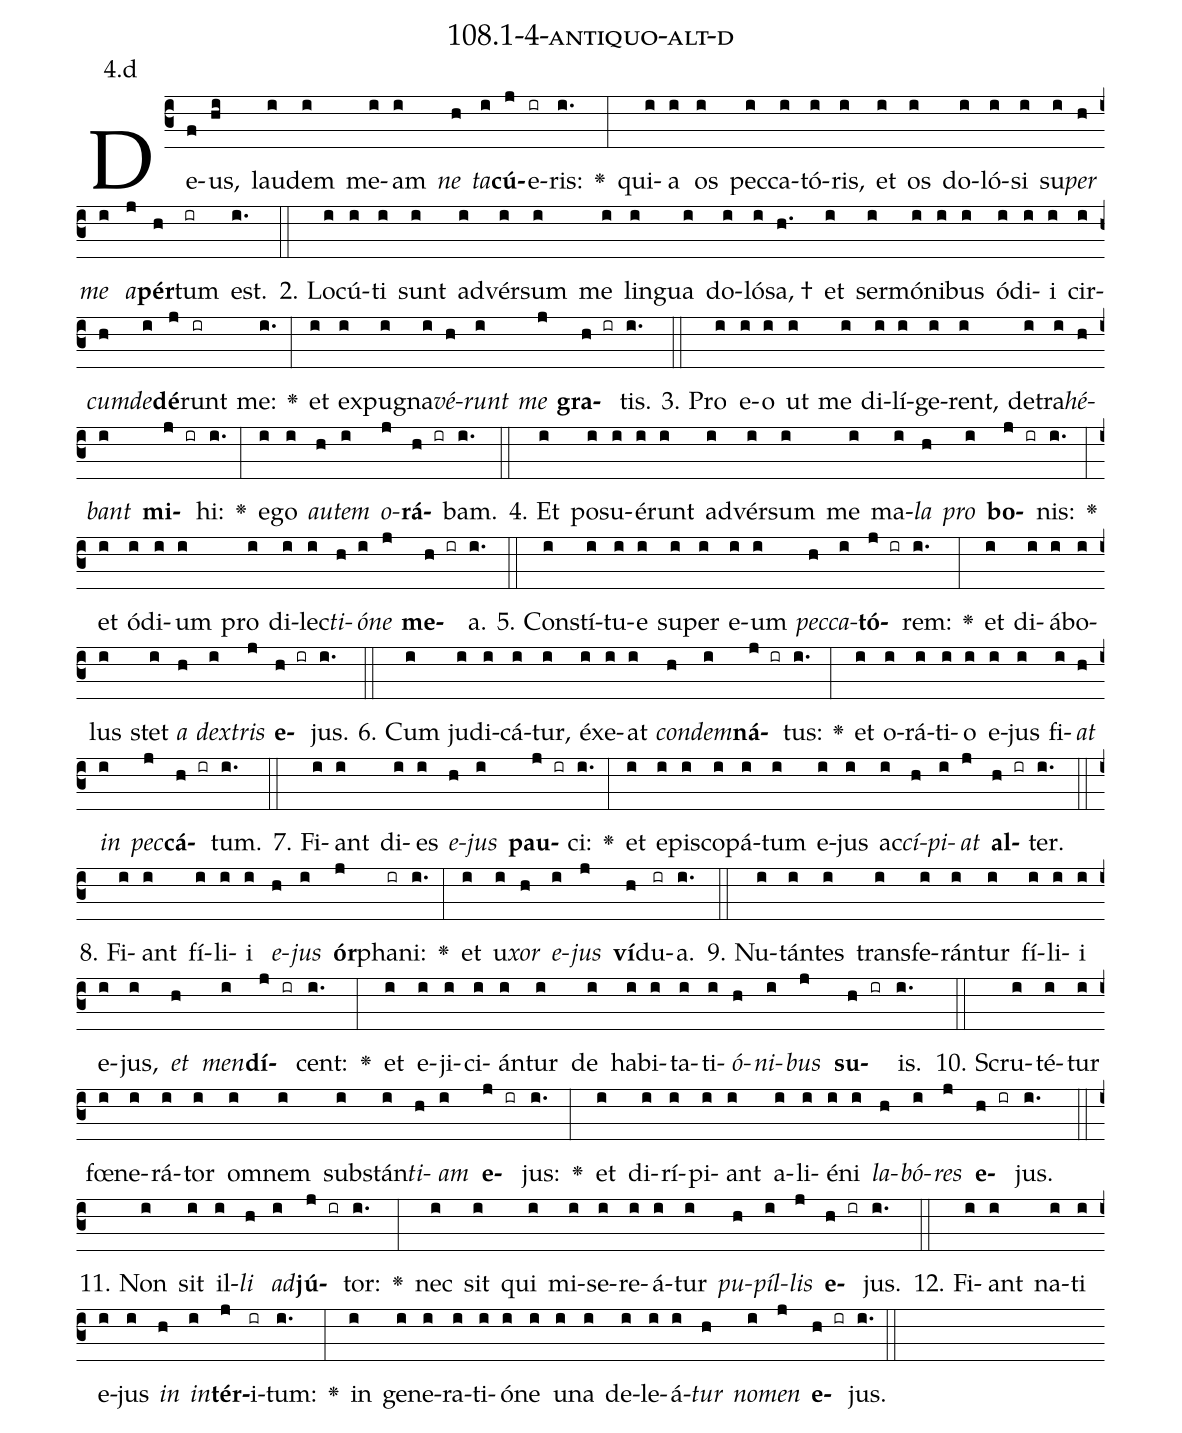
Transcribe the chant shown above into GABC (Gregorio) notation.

name: 108.1-4-antiquo-alt-d;
annotation: 4.d;
%%
(c3)De(f)us,(hi) lau(i)dem(i) me(i)am(i) <i>ne</i>(h) <i>ta</i>(i)<b>cú</b>(j)e(ir)ris:(i.) <v>\greheightstar</v>(:) qui(i)a(i) os(i) pec(i)ca(i)tó(i)ris,(i) et(i) os(i) do(i)ló(i)si(i) su(i)<i>per</i>(h) <i>me</i>(i) <i>a</i>(j)<b>pér</b>(h)tum(ir) est.(i.) (::)
2. Lo(i)cú(i)ti(i) sunt(i) ad(i)vér(i)sum(i) me(i) lin(i)gua(i) do(i)ló(i)sa, †(h.) et(i) ser(i)mó(i)ni(i)bus(i) ó(i)di(i)i(i) cir(i)<i>cum</i>(h)<i>de</i>(i)<b>dé</b>(j)runt(ir) me:(i.) <v>\greheightstar</v>(:) et(i) ex(i)pu(i)gna(i)<i>vé</i>(h)<i>runt</i>(i) <i>me</i>(j) <b>gra</b>(h ir)tis.(i.) (::)
3. Pro(i) e(i)o(i) ut(i) me(i) di(i)lí(i)ge(i)rent,(i) de(i)tra(i)<i>hé</i>(h)<i>bant</i>(i) <b>mi</b>(j ir)hi:(i.) <v>\greheightstar</v>(:) e(i)go(i) <i>au</i>(h)<i>tem</i>(i) <i>o</i>(j)<b>rá</b>(h ir)bam.(i.) (::)
4. Et(i) po(i)su(i)é(i)runt(i) ad(i)vér(i)sum(i) me(i) ma(i)<i>la</i>(h) <i>pro</i>(i) <b>bo</b>(j ir)nis:(i.) <v>\greheightstar</v>(:) et(i) ó(i)di(i)um(i) pro(i) di(i)lec(i)<i>ti</i>(h)<i>ó</i>(i)<i>ne</i>(j) <b>me</b>(h ir)a.(i.) (::)
5. Con(i)stí(i)tu(i)e(i) su(i)per(i) e(i)um(i) <i>pec</i>(h)<i>ca</i>(i)<b>tó</b>(j ir)rem:(i.) <v>\greheightstar</v>(:) et(i) di(i)á(i)bo(i)lus(i) stet(i) <i>a</i>(h) <i>dex</i>(i)<i>tris</i>(j) <b>e</b>(h ir)jus.(i.) (::)
6. Cum(i) ju(i)di(i)cá(i)tur,(i) éx(i)e(i)at(i) <i>con</i>(h)<i>dem</i>(i)<b>ná</b>(j ir)tus:(i.) <v>\greheightstar</v>(:) et(i) o(i)rá(i)ti(i)o(i) e(i)jus(i) fi(i)<i>at</i>(h) <i>in</i>(i) <i>pec</i>(j)<b>cá</b>(h ir)tum.(i.) (::)
7. Fi(i)ant(i) di(i)es(i) <i>e</i>(h)<i>jus</i>(i) <b>pau</b>(j ir)ci:(i.) <v>\greheightstar</v>(:) et(i) e(i)pis(i)co(i)pá(i)tum(i) e(i)jus(i) ac(i)<i>cí</i>(h)<i>pi</i>(i)<i>at</i>(j) <b>al</b>(h ir)ter.(i.) (::)
8. Fi(i)ant(i) fí(i)li(i)i(i) <i>e</i>(h)<i>jus</i>(i) <b>ór</b>(j)pha(ir)ni:(i.) <v>\greheightstar</v>(:) et(i) u(i)<i>xor</i>(h) <i>e</i>(i)<i>jus</i>(j) <b>ví</b>(h)du(ir)a.(i.) (::)
9. Nu(i)tán(i)tes(i) trans(i)fe(i)rán(i)tur(i) fí(i)li(i)i(i) e(i)jus,(i) <i>et</i>(h) <i>men</i>(i)<b>dí</b>(j ir)cent:(i.) <v>\greheightstar</v>(:) et(i) e(i)ji(i)ci(i)án(i)tur(i) de(i) ha(i)bi(i)ta(i)ti(i)<i>ó</i>(h)<i>ni</i>(i)<i>bus</i>(j) <b>su</b>(h ir)is.(i.) (::)
10. Scru(i)té(i)tur(i) fœ(i)ne(i)rá(i)tor(i) om(i)nem(i) sub(i)stán(i)<i>ti</i>(h)<i>am</i>(i) <b>e</b>(j ir)jus:(i.) <v>\greheightstar</v>(:) et(i) di(i)rí(i)pi(i)ant(i) a(i)li(i)é(i)ni(i) <i>la</i>(h)<i>bó</i>(i)<i>res</i>(j) <b>e</b>(h ir)jus.(i.) (::)
11. Non(i) sit(i) il(i)<i>li</i>(h) <i>ad</i>(i)<b>jú</b>(j ir)tor:(i.) <v>\greheightstar</v>(:) nec(i) sit(i) qui(i) mi(i)se(i)re(i)á(i)tur(i) <i>pu</i>(h)<i>píl</i>(i)<i>lis</i>(j) <b>e</b>(h ir)jus.(i.) (::)
12. Fi(i)ant(i) na(i)ti(i) e(i)jus(i) <i>in</i>(h) <i>in</i>(i)<b>tér</b>(j)i(ir)tum:(i.) <v>\greheightstar</v>(:) in(i) ge(i)ne(i)ra(i)ti(i)ó(i)ne(i) u(i)na(i) de(i)le(i)á(i)<i>tur</i>(h) <i>no</i>(i)<i>men</i>(j) <b>e</b>(h ir)jus.(i.) (::)
